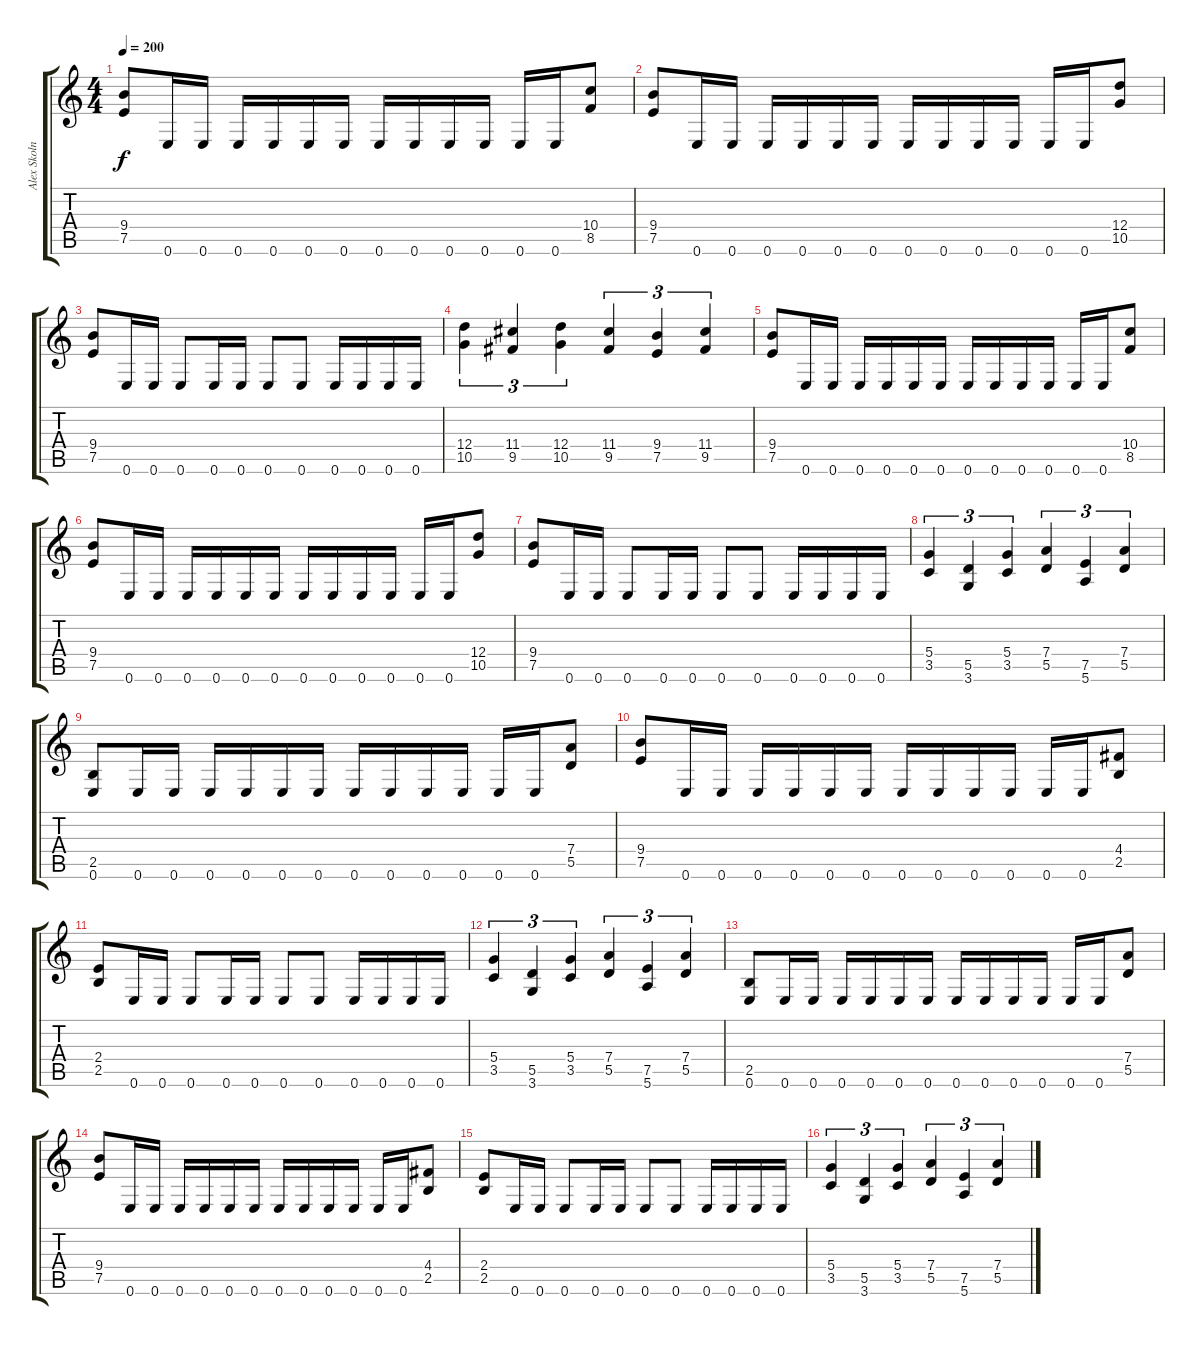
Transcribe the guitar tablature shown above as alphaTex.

\track ("Alex Skolnick" "Alex Skoln") {instrument distortionguitar}
\staff {score tabs}
\tuning (E4 B3 G3 D3 A2 E2) {hide}
\ts (4 4)
\tempo 200
\clef g2
\ks c
(9.4 7.5).8{dy f} 0.6.16 0.6.16 0.6.16 0.6.16 0.6.16 0.6.16 0.6.16 0.6.16 0.6.16 0.6.16 0.6.16 0.6.16 (10.4 8.5).8 |
(9.4 7.5).8 0.6.16 0.6.16 0.6.16 0.6.16 0.6.16 0.6.16 0.6.16 0.6.16 0.6.16 0.6.16 0.6.16 0.6.16 (12.4 10.5).8 |
(9.4 7.5).8 0.6.16 0.6.16 0.6.8 0.6.16 0.6.16 0.6.8 0.6.8 0.6.16 0.6.16 0.6.16 0.6.16 |
(12.4 10.5).4{tu (3 2)} (11.4 9.5).4{tu (3 2)} (12.4 10.5).4{tu (3 2)} (11.4 9.5).4{tu (3 2)} (9.4 7.5).4{tu (3 2)} (11.4 9.5).4{tu (3 2)} |
(9.4 7.5).8 0.6.16 0.6.16 0.6.16 0.6.16 0.6.16 0.6.16 0.6.16 0.6.16 0.6.16 0.6.16 0.6.16 0.6.16 (10.4 8.5).8 |
(9.4 7.5).8 0.6.16 0.6.16 0.6.16 0.6.16 0.6.16 0.6.16 0.6.16 0.6.16 0.6.16 0.6.16 0.6.16 0.6.16 (12.4 10.5).8 |
(9.4 7.5).8 0.6.16 0.6.16 0.6.8 0.6.16 0.6.16 0.6.8 0.6.8 0.6.16 0.6.16 0.6.16 0.6.16 |
(5.4 3.5).4{tu (3 2)} (5.5 3.6).4{tu (3 2)} (5.4 3.5).4{tu (3 2)} (7.4 5.5).4{tu (3 2)} (7.5 5.6).4{tu (3 2)} (7.4 5.5).4{tu (3 2)} |
(2.5 0.6).8 0.6.16 0.6.16 0.6.16 0.6.16 0.6.16 0.6.16 0.6.16 0.6.16 0.6.16 0.6.16 0.6.16 0.6.16 (7.4 5.5).8 |
(9.4 7.5).8 0.6.16 0.6.16 0.6.16 0.6.16 0.6.16 0.6.16 0.6.16 0.6.16 0.6.16 0.6.16 0.6.16 0.6.16 (4.4 2.5).8 |
(2.4 2.5).8 0.6.16 0.6.16 0.6.8 0.6.16 0.6.16 0.6.8 0.6.8 0.6.16 0.6.16 0.6.16 0.6.16 |
(5.4 3.5).4{tu (3 2)} (5.5 3.6).4{tu (3 2)} (5.4 3.5).4{tu (3 2)} (7.4 5.5).4{tu (3 2)} (7.5 5.6).4{tu (3 2)} (7.4 5.5).4{tu (3 2)} |
(2.5 0.6).8 0.6.16 0.6.16 0.6.16 0.6.16 0.6.16 0.6.16 0.6.16 0.6.16 0.6.16 0.6.16 0.6.16 0.6.16 (7.4 5.5).8 |
(9.4 7.5).8 0.6.16 0.6.16 0.6.16 0.6.16 0.6.16 0.6.16 0.6.16 0.6.16 0.6.16 0.6.16 0.6.16 0.6.16 (4.4 2.5).8 |
(2.4 2.5).8 0.6.16 0.6.16 0.6.8 0.6.16 0.6.16 0.6.8 0.6.8 0.6.16 0.6.16 0.6.16 0.6.16 |
(5.4 3.5).4{tu (3 2)} (5.5 3.6).4{tu (3 2)} (5.4 3.5).4{tu (3 2)} (7.4 5.5).4{tu (3 2)} (7.5 5.6).4{tu (3 2)} (7.4 5.5).4{tu (3 2)}
